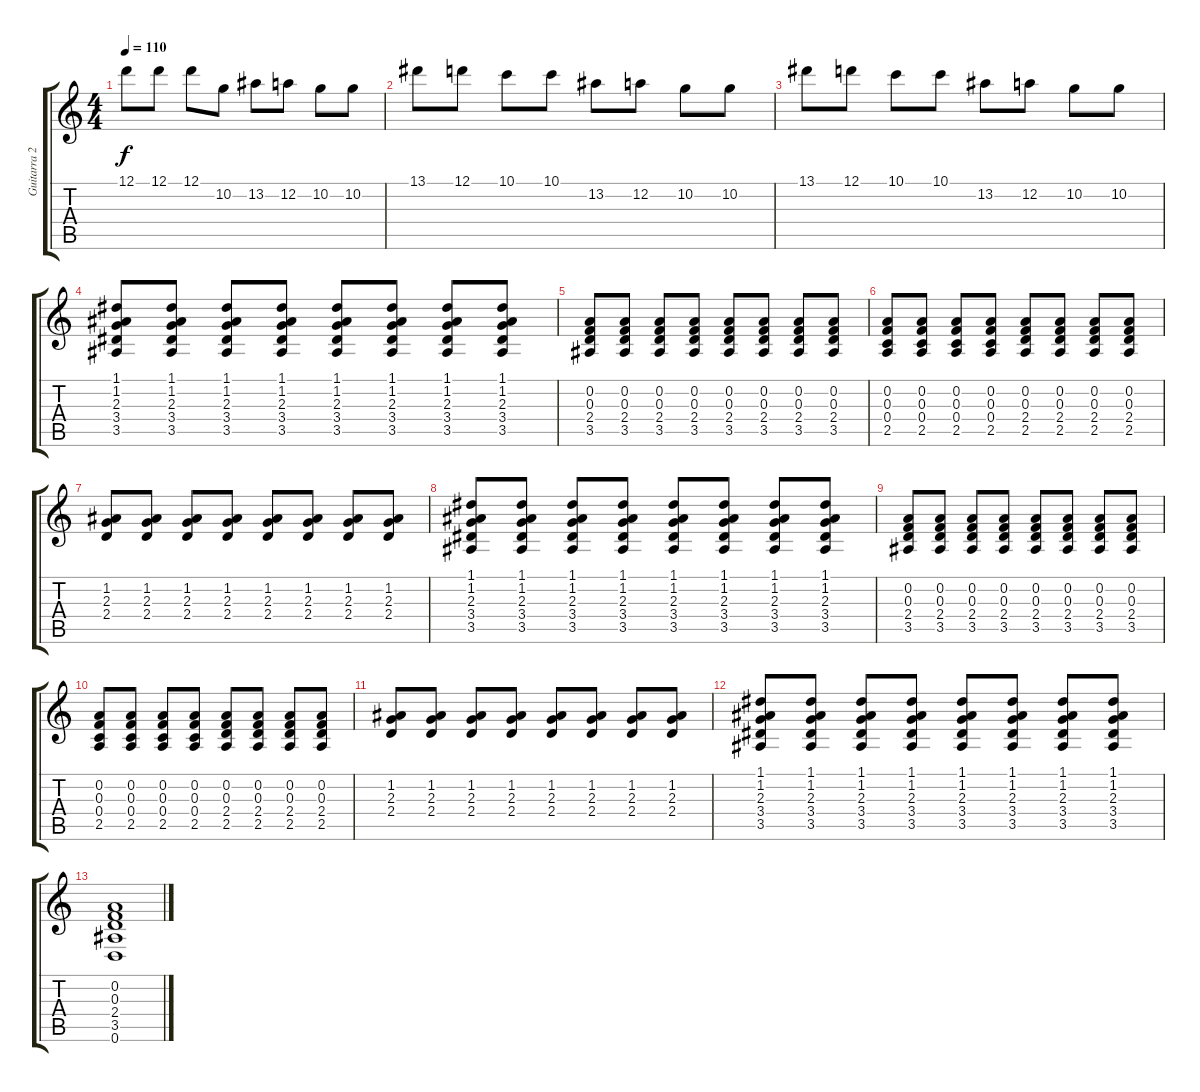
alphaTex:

\track ("Guitarra 2" "Guitarra 2") {instrument distortionguitar}
\staff {score tabs}
\tuning (D4 A3 F3 C3 G2 D2) {hide}
\ts (4 4)
\tempo 110
\clef g2
\ks c
12.1.8{dy f} 12.1.8 12.1.8 10.2.8 13.2.8 12.2.8 10.2.8 10.2.8 |
13.1.8 12.1.8 10.1.8 10.1.8 13.2.8 12.2.8 10.2.8 10.2.8 |
13.1.8 12.1.8 10.1.8 10.1.8 13.2.8 12.2.8 10.2.8 10.2.8 |
(1.1 1.2 2.3 3.4 3.5).8 (1.1 1.2 2.3 3.4 3.5).8 (1.1 1.2 2.3 3.4 3.5).8 (1.1 1.2 2.3 3.4 3.5).8 (1.1 1.2 2.3 3.4 3.5).8 (1.1 1.2 2.3 3.4 3.5).8 (1.1 1.2 2.3 3.4 3.5).8 (1.1 1.2 2.3 3.4 3.5).8 |
(0.2 0.3 2.4 3.5).8 (0.2 0.3 2.4 3.5).8 (0.2 0.3 2.4 3.5).8 (0.2 0.3 2.4 3.5).8 (0.2 0.3 2.4 3.5).8 (0.2 0.3 2.4 3.5).8 (0.2 0.3 2.4 3.5).8 (0.2 0.3 2.4 3.5).8 |
(0.2 0.3 0.4 2.5).8 (0.2 0.3 0.4 2.5).8 (0.2 0.3 0.4 2.5).8 (0.2 0.3 0.4 2.5).8 (0.2 0.3 2.4 2.5).8 (0.2 0.3 2.4 2.5).8 (0.2 0.3 2.4 2.5).8 (0.2 0.3 2.4 2.5).8 |
(1.2 2.3 2.4).8 (1.2 2.3 2.4).8 (1.2 2.3 2.4).8 (1.2 2.3 2.4).8 (1.2 2.3 2.4).8 (1.2 2.3 2.4).8 (1.2 2.3 2.4).8 (1.2 2.3 2.4).8 |
(1.1 1.2 2.3 3.4 3.5).8 (1.1 1.2 2.3 3.4 3.5).8 (1.1 1.2 2.3 3.4 3.5).8 (1.1 1.2 2.3 3.4 3.5).8 (1.1 1.2 2.3 3.4 3.5).8 (1.1 1.2 2.3 3.4 3.5).8 (1.1 1.2 2.3 3.4 3.5).8 (1.1 1.2 2.3 3.4 3.5).8 |
(0.2 0.3 2.4 3.5).8 (0.2 0.3 2.4 3.5).8 (0.2 0.3 2.4 3.5).8 (0.2 0.3 2.4 3.5).8 (0.2 0.3 2.4 3.5).8 (0.2 0.3 2.4 3.5).8 (0.2 0.3 2.4 3.5).8 (0.2 0.3 2.4 3.5).8 |
(0.2 0.3 0.4 2.5).8 (0.2 0.3 0.4 2.5).8 (0.2 0.3 0.4 2.5).8 (0.2 0.3 0.4 2.5).8 (0.2 0.3 2.4 2.5).8 (0.2 0.3 2.4 2.5).8 (0.2 0.3 2.4 2.5).8 (0.2 0.3 2.4 2.5).8 |
(1.2 2.3 2.4).8 (1.2 2.3 2.4).8 (1.2 2.3 2.4).8 (1.2 2.3 2.4).8 (1.2 2.3 2.4).8 (1.2 2.3 2.4).8 (1.2 2.3 2.4).8 (1.2 2.3 2.4).8 |
(1.1 1.2 2.3 3.4 3.5).8 (1.1 1.2 2.3 3.4 3.5).8 (1.1 1.2 2.3 3.4 3.5).8 (1.1 1.2 2.3 3.4 3.5).8 (1.1 1.2 2.3 3.4 3.5).8 (1.1 1.2 2.3 3.4 3.5).8 (1.1 1.2 2.3 3.4 3.5).8 (1.1 1.2 2.3 3.4 3.5).8 |
(0.2 0.3 2.4 3.5 0.6).1
